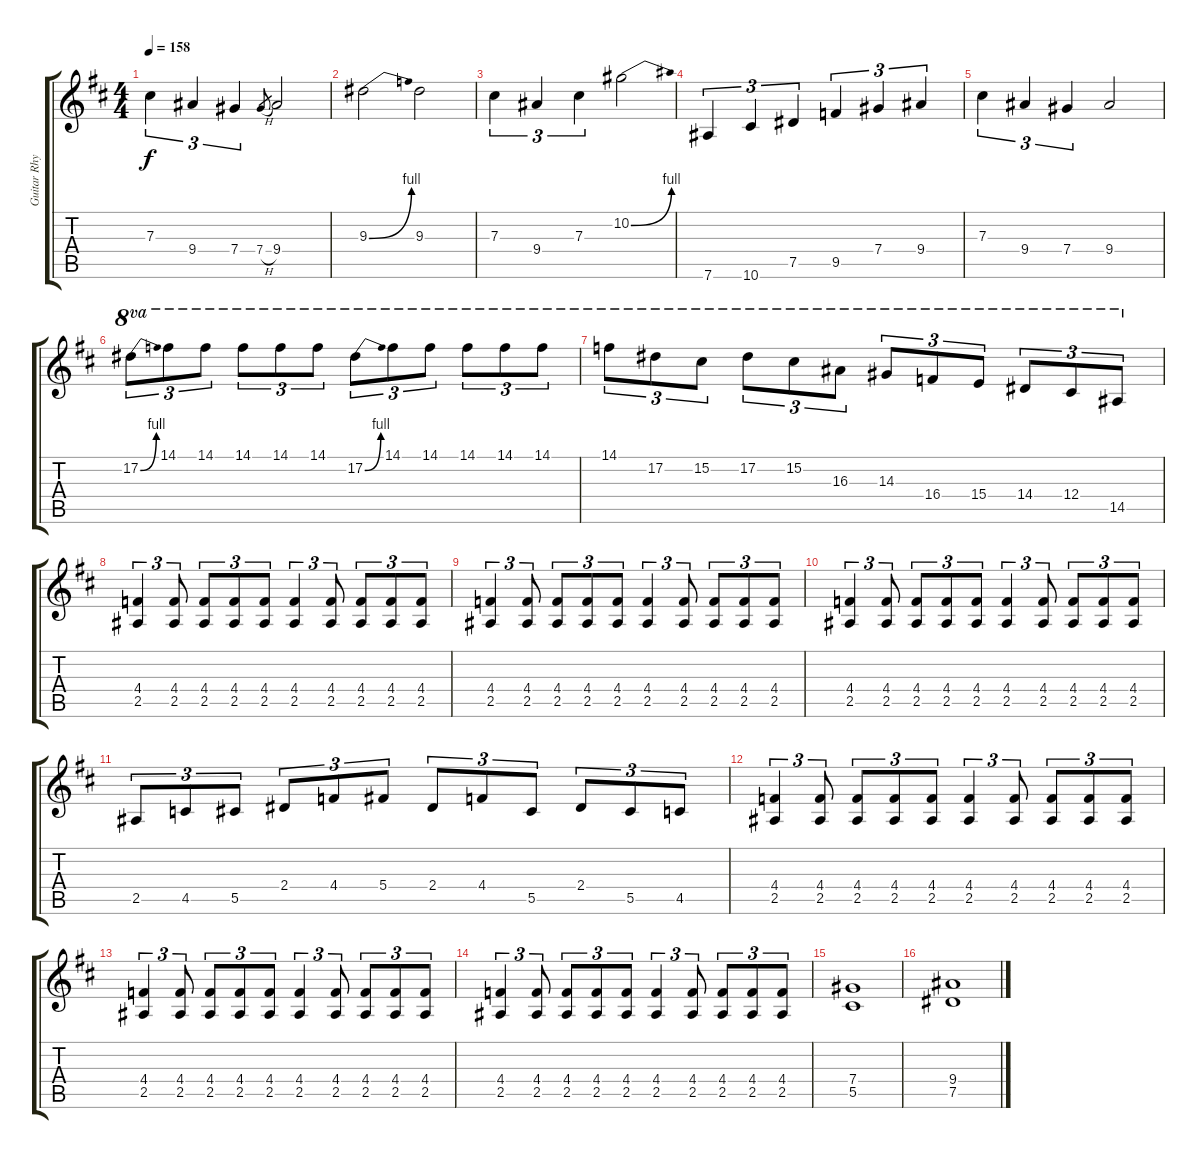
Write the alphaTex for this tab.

\track ("Guitar Rhythm" "Guitar Rhy") {instrument distortionguitar}
\staff {score tabs}
\tuning (Eb4 Bb3 Gb3 Db3 Ab2 Eb2) {hide}
\ts (4 4)
\tempo 158
\clef g2
\ks d
7.3.4{tu (3 2) dy f} 9.4.4{tu (3 2)} 7.4.4{tu (3 2)} 7.4{h}.8{gr} 9.4.2 |
9.3{be (bend 0 0 60 4)}.2 9.3.2 |
7.3.4{tu (3 2)} 9.4.4{tu (3 2)} 7.3.4{tu (3 2)} 10.2{be (bend 0 0 60 4)}.2 |
7.6.4{tu (3 2)} 10.6.4{tu (3 2)} 7.5.4{tu (3 2)} 9.5.4{tu (3 2)} 7.4.4{tu (3 2)} 9.4.4{tu (3 2)} |
7.3.4{tu (3 2)} 9.4.4{tu (3 2)} 7.4.4{tu (3 2)} 9.4.2 |
17.2{be (bend 0 0 60 4)}.8{tu (3 2) ot 8va} 14.1.8{tu (3 2) ot 8va} 14.1.8{tu (3 2) ot 8va} 14.1.8{tu (3 2) ot 8va} 14.1.8{tu (3 2) ot 8va} 14.1.8{tu (3 2) ot 8va} 17.2{be (bend 0 0 60 4)}.8{tu (3 2) ot 8va} 14.1.8{tu (3 2) ot 8va} 14.1.8{tu (3 2) ot 8va} 14.1.8{tu (3 2) ot 8va} 14.1.8{tu (3 2) ot 8va} 14.1.8{tu (3 2) ot 8va} |
14.1.8{tu (3 2) ot 8va} 17.2.8{tu (3 2) ot 8va} 15.2.8{tu (3 2) ot 8va} 17.2.8{tu (3 2) ot 8va} 15.2.8{tu (3 2) ot 8va} 16.3.8{tu (3 2) ot 8va} 14.3.8{tu (3 2) ot 8va} 16.4.8{tu (3 2) ot 8va} 15.4.8{tu (3 2) ot 8va} 14.4.8{tu (3 2) ot 8va} 12.4.8{tu (3 2) ot 8va} 14.5.8{tu (3 2) ot 8va} |
(4.4 2.5).4{tu (3 2)} (4.4 2.5).8{tu (3 2)} (4.4 2.5).8{tu (3 2)} (4.4 2.5).8{tu (3 2)} (4.4 2.5).8{tu (3 2)} (4.4 2.5).4{tu (3 2)} (4.4 2.5).8{tu (3 2)} (4.4 2.5).8{tu (3 2)} (4.4 2.5).8{tu (3 2)} (4.4 2.5).8{tu (3 2)} |
(4.4 2.5).4{tu (3 2)} (4.4 2.5).8{tu (3 2)} (4.4 2.5).8{tu (3 2)} (4.4 2.5).8{tu (3 2)} (4.4 2.5).8{tu (3 2)} (4.4 2.5).4{tu (3 2)} (4.4 2.5).8{tu (3 2)} (4.4 2.5).8{tu (3 2)} (4.4 2.5).8{tu (3 2)} (4.4 2.5).8{tu (3 2)} |
(4.4 2.5).4{tu (3 2)} (4.4 2.5).8{tu (3 2)} (4.4 2.5).8{tu (3 2)} (4.4 2.5).8{tu (3 2)} (4.4 2.5).8{tu (3 2)} (4.4 2.5).4{tu (3 2)} (4.4 2.5).8{tu (3 2)} (4.4 2.5).8{tu (3 2)} (4.4 2.5).8{tu (3 2)} (4.4 2.5).8{tu (3 2)} |
2.5.8{tu (3 2)} 4.5.8{tu (3 2)} 5.5.8{tu (3 2)} 2.4.8{tu (3 2)} 4.4.8{tu (3 2)} 5.4.8{tu (3 2)} 2.4.8{tu (3 2)} 4.4.8{tu (3 2)} 5.5.8{tu (3 2)} 2.4.8{tu (3 2)} 5.5.8{tu (3 2)} 4.5.8{tu (3 2)} |
(4.4 2.5).4{tu (3 2)} (4.4 2.5).8{tu (3 2)} (4.4 2.5).8{tu (3 2)} (4.4 2.5).8{tu (3 2)} (4.4 2.5).8{tu (3 2)} (4.4 2.5).4{tu (3 2)} (4.4 2.5).8{tu (3 2)} (4.4 2.5).8{tu (3 2)} (4.4 2.5).8{tu (3 2)} (4.4 2.5).8{tu (3 2)} |
(4.4 2.5).4{tu (3 2)} (4.4 2.5).8{tu (3 2)} (4.4 2.5).8{tu (3 2)} (4.4 2.5).8{tu (3 2)} (4.4 2.5).8{tu (3 2)} (4.4 2.5).4{tu (3 2)} (4.4 2.5).8{tu (3 2)} (4.4 2.5).8{tu (3 2)} (4.4 2.5).8{tu (3 2)} (4.4 2.5).8{tu (3 2)} |
(4.4 2.5).4{tu (3 2)} (4.4 2.5).8{tu (3 2)} (4.4 2.5).8{tu (3 2)} (4.4 2.5).8{tu (3 2)} (4.4 2.5).8{tu (3 2)} (4.4 2.5).4{tu (3 2)} (4.4 2.5).8{tu (3 2)} (4.4 2.5).8{tu (3 2)} (4.4 2.5).8{tu (3 2)} (4.4 2.5).8{tu (3 2)} |
(7.4 5.5).1 |
(9.4 7.5).1
